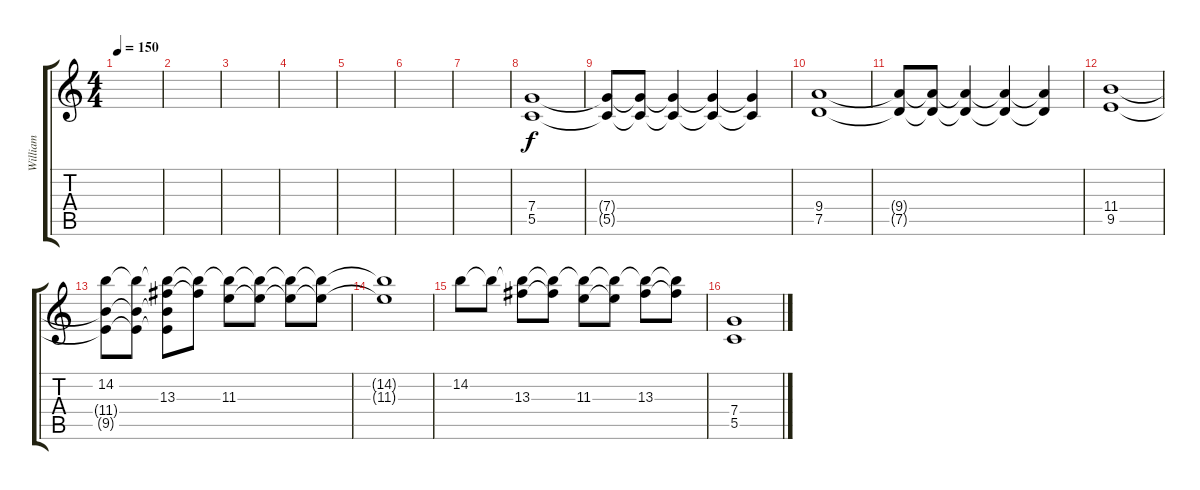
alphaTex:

\track ("William" "William") {instrument distortionguitar}
\staff {score tabs}
\tuning (D4 A3 F3 C3 G2 D2) {hide}
\ts (4 4)
\tempo 150
\clef g2
\ks c
|
|
|
|
|
|
|
(7.4 5.5).1{instrument electricguitarclean} |
(7.4{t} 5.5{t}).8 (7.4{t} 5.5{t}).8 (7.4{t} 5.5{t}).4 (7.4{t} 5.5{t}).4 (7.4{t} 5.5{t}).4 |
(9.4 7.5).1 |
(9.4{t} 7.5{t}).8 (9.4{t} 7.5{t}).8 (9.4{t} 7.5{t}).4 (9.4{t} 7.5{t}).4 (9.4{t} 7.5{t}).4 |
(11.4 9.5).1 |
(14.2 11.4{t} 9.5{t}).8 (14.2{t} 11.4{t} 9.5{t}).8 (14.2{t} 13.3 11.4{t} 9.5{t}).8 (14.2{t} 13.3{t}).8 (14.2{t} 11.3).8 (14.2{t} 11.3{t}).8 (14.2{t} 11.3{t}).8 (14.2{t} 11.3{t}).8 |
(14.2{t} 11.3{t}).1 |
14.2.8 14.2{t}.8 (14.2{t} 13.3).8 (14.2{t} 13.3{t}).8 (14.2{t} 11.3).8 (14.2{t} 11.3{t}).8 (14.2{t} 13.3).8 (14.2{t} 13.3{t}).8 |
(7.4 5.5).1{instrument electricguitarclean}
